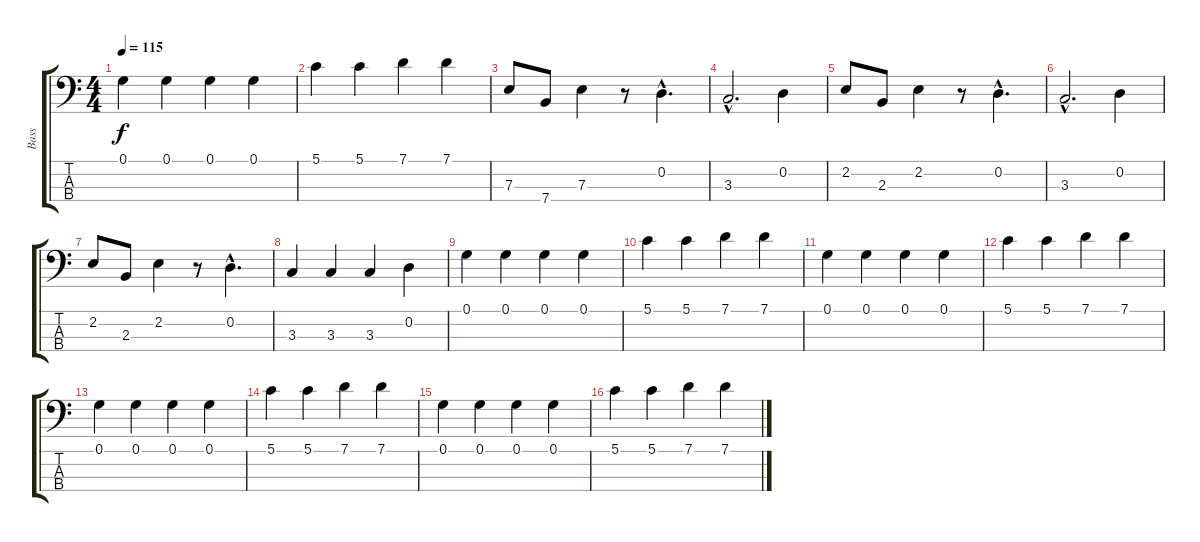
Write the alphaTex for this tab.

\track ("Bass" "Bass") {instrument electricbassfinger}
\staff {score tabs}
\tuning (G2 D2 A1 E1) {hide}
\ts (4 4)
\tempo 115
\clef f4
\ks c
0.1.4{dy f} 0.1.4 0.1.4 0.1.4 |
5.1.4 5.1.4 7.1.4 7.1.4 |
7.3.8 7.4.8 7.3.4 r.8 0.2{hac}.4{d} |
3.3{hac}.2{d} 0.2.4 |
2.2.8 2.3.8 2.2.4 r.8 0.2{hac}.4{d} |
3.3{hac}.2{d} 0.2.4 |
2.2.8 2.3.8 2.2.4 r.8 0.2{hac}.4{d} |
3.3.4 3.3.4 3.3.4 0.2.4 |
0.1.4 0.1.4 0.1.4 0.1.4 |
5.1.4 5.1.4 7.1.4 7.1.4 |
0.1.4 0.1.4 0.1.4 0.1.4 |
5.1.4 5.1.4 7.1.4 7.1.4 |
0.1.4 0.1.4 0.1.4 0.1.4 |
5.1.4 5.1.4 7.1.4 7.1.4 |
0.1.4 0.1.4 0.1.4 0.1.4 |
5.1.4 5.1.4 7.1.4 7.1.4
